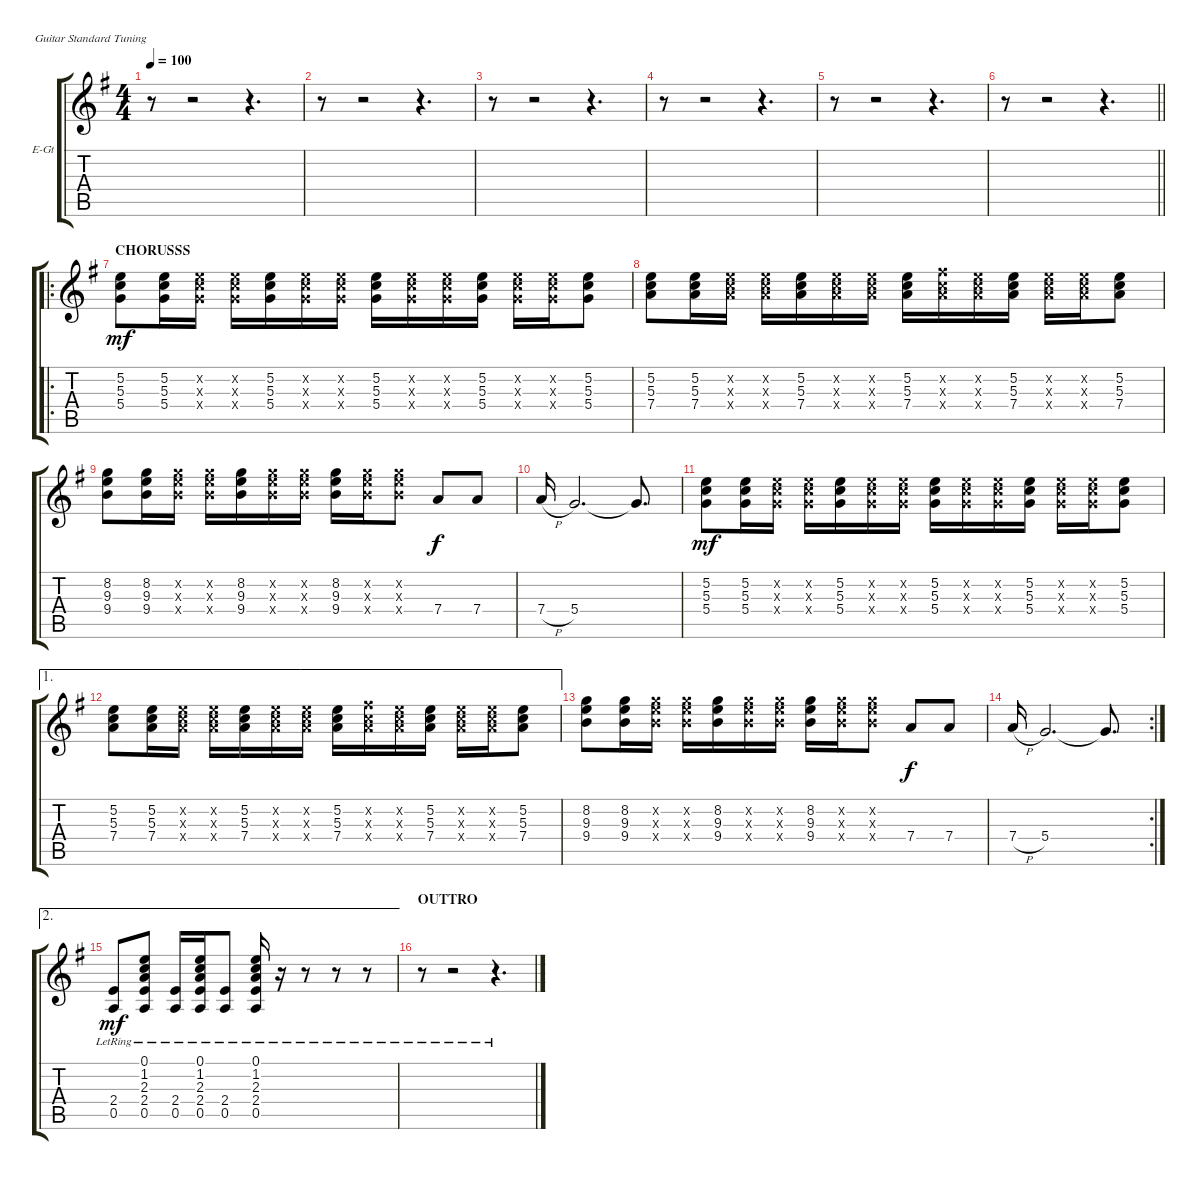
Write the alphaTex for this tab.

\bracketExtendMode groupsimilarinstruments
\firstSystemTrackNameOrientation horizontal
\otherSystemsTrackNameOrientation horizontal
\track ("EGitar_right" "E-Gt") {instrument electricguitarclean}
\staff {score tabs}
\tuning (E4 B3 G3 D3 A2 E2)
\ts (4 4)
\tempo 100
\clef g2
\ks eminor
r.8{dy ff} r.2 r.4{d} |
r.8 r.2 r.4{d} |
r.8 r.2 r.4{d} |
r.8 r.2 r.4{d} |
r.8 r.2 r.4{d} |
\barLineRight lightlight
r.8 r.2 r.4{d} |
\ro
\section ("" "CHORUSSS")
(5.4 5.3 5.2).8{dy mf} (5.4 5.3 5.2).16 (5.4{x} 5.3{x} 5.2{x}).16 (5.4{x} 5.3{x} 5.2{x}).16 (5.4 5.3 5.2).16 (5.4{x} 5.3{x} 5.2{x}).16 (5.4{x} 5.3{x} 5.2{x}).16 (5.4 5.3 5.2).16 (5.4{x} 5.3{x} 5.2{x}).16 (5.4{x} 5.3{x} 5.2{x}).16 (5.4 5.3 5.2).16 (5.4{x} 5.3{x} 5.2{x}).16 (5.4{x} 5.3{x} 5.2{x}).16 (5.4 5.3 5.2).8 |
(7.4 5.3 5.2).8 (7.4 5.3 5.2).16 (7.4{x} 5.3{x} 5.2{x}).16 (7.4{x} 5.3{x} 5.2{x}).16 (7.4 5.3 5.2).16 (7.4{x} 5.3{x} 5.2{x}).16 (7.4{x} 5.3{x} 5.2{x}).16 (7.4 5.3 5.2).16 (7.4{x} 5.3{x} 7.2{x}).16 (7.4{x} 5.3{x} 5.2{x}).16 (7.4 5.3 5.2).16 (7.4{x} 5.3{x} 5.2{x}).16 (7.4{x} 5.3{x} 5.2{x}).16 (7.4 5.3 5.2).8 |
(9.4 9.3 8.2).8 (9.4 9.3 8.2).16 (9.4{x} 9.3{x} 8.2{x}).16 (9.4{x} 9.3{x} 8.2{x}).16 (9.4 9.3 8.2).16 (9.4{x} 9.3{x} 8.2{x}).16 (9.4{x} 9.3{x} 8.2{x}).16 (9.4 9.3 8.2).16 (9.4{x} 9.3{x} 8.2{x}).16 (9.4{x} 9.3{x} 8.2{x}).8 7.4.8{dy f} 7.4.8 |
7.4{h}.16 5.4.2{d} 5.4{t}.8{d} |
(5.4 5.3 5.2).8{dy mf} (5.4 5.3 5.2).16 (5.4{x} 5.3{x} 5.2{x}).16 (5.4{x} 5.3{x} 5.2{x}).16 (5.4 5.3 5.2).16 (5.4{x} 5.3{x} 5.2{x}).16 (5.4{x} 5.3{x} 5.2{x}).16 (5.4 5.3 5.2).16 (5.4{x} 5.3{x} 5.2{x}).16 (5.4{x} 5.3{x} 5.2{x}).16 (5.4 5.3 5.2).16 (5.4{x} 5.3{x} 5.2{x}).16 (5.4{x} 5.3{x} 5.2{x}).16 (5.4 5.3 5.2).8 |
\ae 1
(7.4 5.3 5.2).8 (7.4 5.3 5.2).16 (7.4{x} 5.3{x} 5.2{x}).16 (7.4{x} 5.3{x} 5.2{x}).16 (7.4 5.3 5.2).16 (7.4{x} 5.3{x} 5.2{x}).16 (7.4{x} 5.3{x} 5.2{x}).16 (7.4 5.3 5.2).16 (7.4{x} 5.3{x} 7.2{x}).16 (7.4{x} 5.3{x} 5.2{x}).16 (7.4 5.3 5.2).16 (7.4{x} 5.3{x} 5.2{x}).16 (7.4{x} 5.3{x} 5.2{x}).16 (7.4 5.3 5.2).8 |
(9.4 9.3 8.2).8 (9.4 9.3 8.2).16 (9.4{x} 9.3{x} 8.2{x}).16 (9.4{x} 9.3{x} 8.2{x}).16 (9.4 9.3 8.2).16 (9.4{x} 9.3{x} 8.2{x}).16 (9.4{x} 9.3{x} 8.2{x}).16 (9.4 9.3 8.2).16 (9.4{x} 9.3{x} 8.2{x}).16 (9.4{x} 9.3{x} 8.2{x}).8 7.4.8{dy f} 7.4.8 |
\rc 2
7.4{h}.16 5.4.2{d} 5.4{t}.8{d} |
\ae 2
(2.4{lr} 0.5{lr}).8{dy mf} (0.1{lr} 1.2{lr} 2.3{lr} 2.4{lr} 0.5{lr}).8 (2.4{lr} 0.5{lr}).16 (0.1{lr} 1.2{lr} 2.3{lr} 2.4{lr} 0.5{lr}).16 (2.4{lr} 0.5{lr}).8 (0.1{lr} 1.2{lr} 2.3{lr} 2.4{lr} 0.5{lr}).16 r.16 r.8 r.8 r.8 |
\section ("" "OUTTRO")
r.8 r.2 r.4{d}
